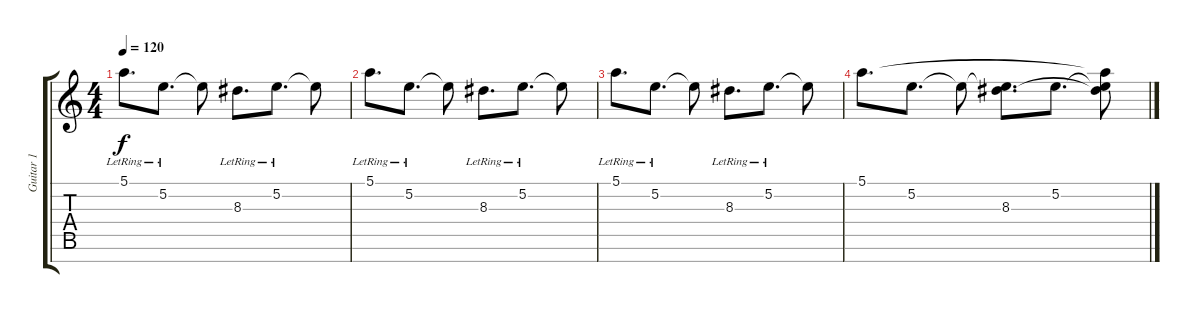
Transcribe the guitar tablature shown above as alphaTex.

\track ("Guitar 1" "Guitar 1") {instrument overdrivenguitar}
\staff {score tabs}
\tuning (E4 B3 G3 D3 A2 E2 B1) {hide}
\ts (4 4)
\tempo 120
\clef g2
\ks c
5.1{lr}.8{d dy f instrument acousticguitarsteel} 5.2{lr}.8{d} 5.2{t}.8 8.3{lr}.8{d} 5.2{lr}.8{d} 5.2{t}.8 |
5.1{lr}.8{d} 5.2{lr}.8{d} 5.2{t}.8 8.3{lr}.8{d} 5.2{lr}.8{d} 5.2{t}.8 |
5.1{lr}.8{d} 5.2{lr}.8{d} 5.2{t}.8 8.3{lr}.8{d} 5.2{lr}.8{d} 5.2{t}.8 |
5.1.8{d} 5.2.8{d} 5.2{t}.8 (5.2{t} 8.3).8{d} 5.2.8{d} (5.1{t} 5.2{t} 8.3{t}).8
